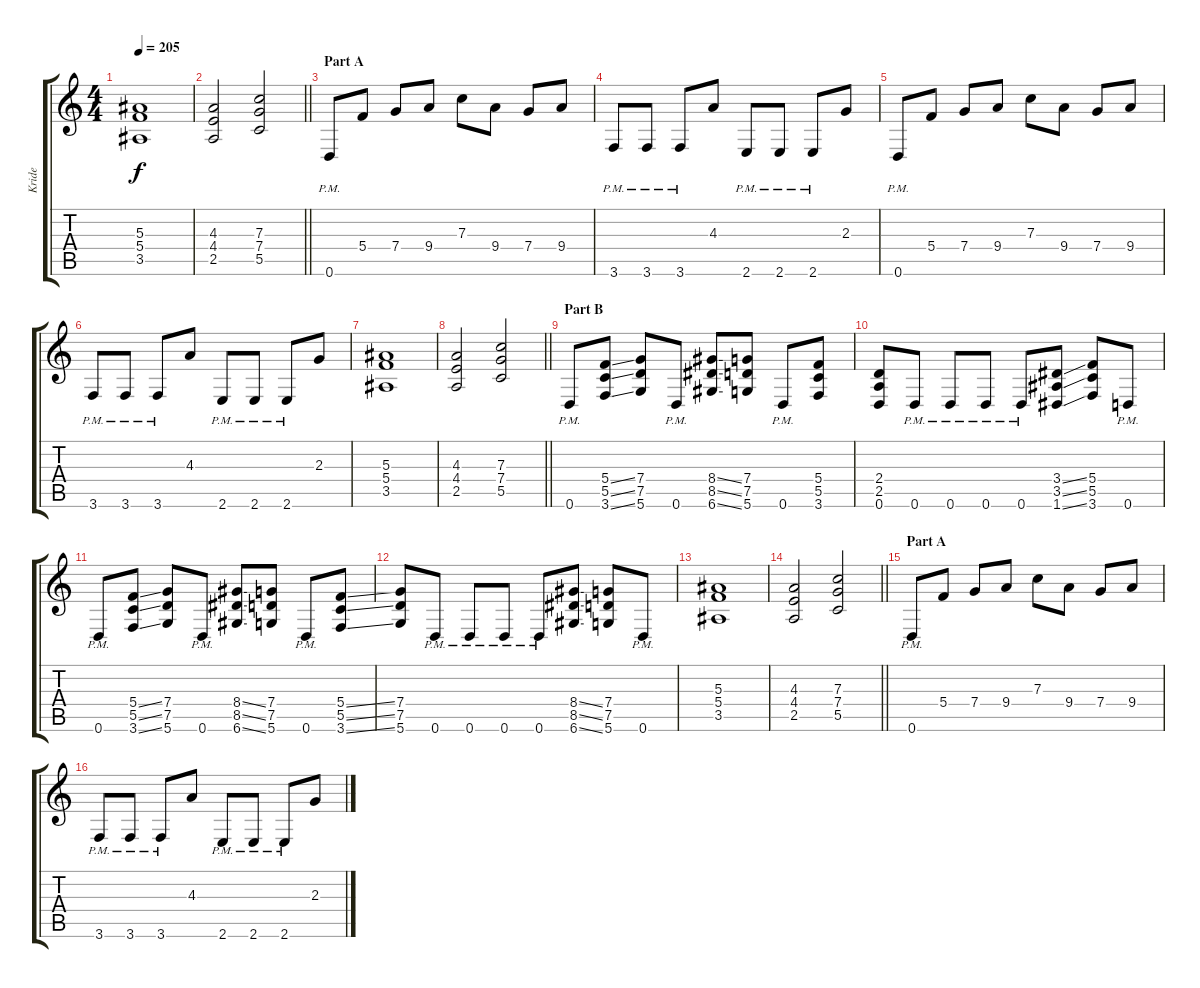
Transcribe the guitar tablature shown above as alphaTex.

\track ("Kride" "Kride") {instrument distortionguitar}
\staff {score tabs}
\tuning (D4 A3 F3 C3 G2 D2) {hide}
\ts (4 4)
\tempo 205
\clef g2
\ks c
(5.3 5.4 3.5).1{dy f instrument distortionguitar} |
\barLineRight lightlight
(4.3 4.4 2.5).2 (7.3 7.4 5.5).2 |
\section ("" "Part A")
0.6{pm}.8 5.4.8 7.4.8 9.4.8 7.3.8 9.4.8 7.4.8 9.4.8 |
3.6{pm}.8 3.6{pm}.8 3.6{pm}.8 4.3.8 2.6{pm}.8 2.6{pm}.8 2.6{pm}.8 2.3.8 |
0.6{pm}.8 5.4.8 7.4.8 9.4.8 7.3.8 9.4.8 7.4.8 9.4.8 |
3.6{pm}.8 3.6{pm}.8 3.6{pm}.8 4.3.8 2.6{pm}.8 2.6{pm}.8 2.6{pm}.8 2.3.8 |
(5.3 5.4 3.5).1 |
\barLineRight lightlight
(4.3 4.4 2.5).2 (7.3 7.4 5.5).2 |
\section ("" "Part B")
0.6{pm}.8 (5.4{ss} 5.5{ss} 3.6{ss}).8 (7.4 7.5 5.6).8 0.6{pm}.8 (8.4{ss} 8.5{ss} 6.6{ss}).8 (7.4 7.5 5.6).8 0.6{pm}.8 (5.4 5.5 3.6).8 |
(2.4 2.5 0.6).8 0.6{pm}.8 0.6{pm}.8 0.6{pm}.8 0.6{pm}.8 (3.4{ss} 3.5{ss} 1.6{ss}).8 (5.4 5.5 3.6).8 0.6{pm}.8 |
0.6{pm}.8 (5.4{ss} 5.5{ss} 3.6{ss}).8 (7.4 7.5 5.6).8 0.6{pm}.8 (8.4{ss} 8.5{ss} 6.6{ss}).8 (7.4 7.5 5.6).8 0.6{pm}.8 (5.4{ss} 5.5{ss} 3.6{ss}).8 |
(7.4 7.5 5.6).8 0.6{pm}.8 0.6{pm}.8 0.6{pm}.8 0.6{pm}.8 (8.4{ss} 8.5{ss} 6.6{ss}).8 (7.4 7.5 5.6).8 0.6{pm}.8 |
(5.3 5.4 3.5).1 |
\barLineRight lightlight
(4.3 4.4 2.5).2 (7.3 7.4 5.5).2 |
\section ("" "Part A")
0.6{pm}.8 5.4.8 7.4.8 9.4.8 7.3.8 9.4.8 7.4.8 9.4.8 |
3.6{pm}.8 3.6{pm}.8 3.6{pm}.8 4.3.8 2.6{pm}.8 2.6{pm}.8 2.6{pm}.8 2.3.8
